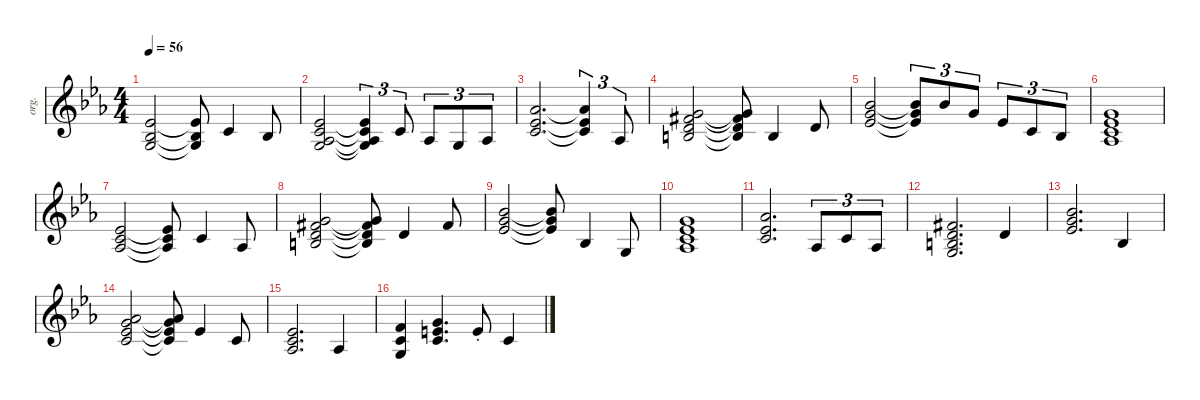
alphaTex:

\defaultSystemsLayout 4
\hideDynamics
\bracketExtendMode groupsimilarinstruments
\otherSystemsTrackNameOrientation horizontal
\track ("Keyboard 2" "org.") {instrument synthstrings1}
\staff {score}
\tuning (E4 B3 G3 D3 A2 E2)
\ts (4 4)
\tempo 56
\clef g2
\ks cminor
(4.2{acc b} 3.3{acc b} 5.4{acc forcenatural}).2{dy f beam Up} (4.2{t acc b} 3.3{t acc b} 5.4{t acc forcenatural}).8{beam Up} 1.2{acc forcenatural}.4{beam Up} 3.3{acc b}.8{beam Up} |
(0.3{acc forcenatural} 13.4{acc b} 15.5{acc forcenatural} 16.6{acc b}).2{beam Up} (0.3{t acc forcenatural} 13.4{t acc b} 15.5{t acc forcenatural} 16.6{t acc b}).4{tu (3 2) beam Up} 1.2{acc forcenatural}.8{tu (3 2) beam Up} 1.3{acc b}.8{tu (3 2) beam Up} 0.3{acc forcenatural}.8{tu (3 2) beam Up} 1.3{acc b}.8{tu (3 2) beam Up} |
(4.1{acc b} 4.2{acc b} 5.3{acc forcenatural}).2{d beam Up} (4.1{t acc b} 4.2{t acc b} 5.3{t acc forcenatural}).4{tu (3 2) beam Up} 6.4{acc b}.8{tu (3 2) beam Up} |
(0.2{acc forcenatural} 12.3{acc forcenatural} 16.4{acc #} 17.5{acc forcenatural}).2{beam Up} (0.2{t acc forcenatural} 12.3{t acc forcenatural} 16.4{t acc #} 17.5{t acc forcenatural}).8{beam Up} 4.3{acc forcenatural}.4{beam Up} 3.2{acc forcenatural}.8{beam Up} |
(6.1{acc b} 8.2{acc forcenatural} 8.3{acc b}).2{beam Up} (6.1{t acc b} 8.2{t acc forcenatural} 8.3{t acc b}).8{tu (3 2) beam Up} 6.1{acc b}.8{tu (3 2) beam Up} 8.2{acc forcenatural}.8{tu (3 2) beam Up} 8.3{acc b}.8{tu (3 2) beam Up} 5.3{acc forcenatural}.8{tu (3 2) beam Up} 8.4{acc b}.8{tu (3 2) beam Up} |
(3.1{acc forcenatural} 4.2{acc b} 5.3{acc forcenatural} 6.4{acc b}).1{beam Up} |
(4.2{acc b} 5.3{acc forcenatural} 6.4{acc b}).2{beam Up} (4.2{t acc b} 5.3{t acc forcenatural} 6.4{t acc b}).8{beam Up} 1.2{acc forcenatural}.4{beam Up} 1.3{acc b}.8{beam Up} |
(0.2{acc forcenatural} 12.3{acc forcenatural} 16.4{acc #} 17.5{acc forcenatural}).2{beam Up} (0.2{t acc forcenatural} 12.3{t acc forcenatural} 16.4{t acc #} 17.5{t acc forcenatural}).8{beam Up} 3.2{acc forcenatural}.4{beam Up} 2.1{acc #}.8{beam Up} |
(6.1{acc b} 8.2{acc forcenatural} 8.3{acc b}).2{beam Up} (6.1{t acc b} 8.2{t acc forcenatural} 8.3{t acc b}).8{beam Up} 3.3{acc b}.4{beam Up} 0.3{acc forcenatural}.8{beam Up} |
(3.1{acc forcenatural} 4.2{acc b} 5.3{acc forcenatural} 6.4{acc b}).1{beam Up} |
(4.1{acc b} 4.2{acc b} 5.3{acc forcenatural}).2{d beam Up} 6.4{acc b}.8{tu (3 2) beam Up} 5.3{acc forcenatural}.8{tu (3 2) beam Up} 6.4{acc b}.8{tu (3 2) beam Up} |
(2.1{acc #} 3.2{acc forcenatural} 4.3{acc forcenatural} 5.4{acc forcenatural}).2{d beam Up} 3.2{acc forcenatural}.4{beam Up} |
(6.1{acc b} 8.2{acc forcenatural} 8.3{acc b}).2{d beam Up} 8.4{acc b}.4{beam Up} |
(4.1{acc b} 8.2{acc forcenatural} 8.3{acc b} 10.4{acc forcenatural}).2{beam Up} (4.1{t acc b} 8.2{t acc forcenatural} 8.3{t acc b} 10.4{t acc forcenatural}).8{beam Up} 4.2{acc b}.4{beam Up} 5.3{acc forcenatural}.8{beam Up} |
(4.2{acc b} 5.3{acc forcenatural} 6.4{acc b}).2{d beam Up} 6.4{acc b}.4{beam Up} |
(6.2{acc forcenatural} 5.3{acc forcenatural} 5.4{acc forcenatural}).4{beam Up} (3.1{acc forcenatural} 5.2{acc forcenatural} 5.3{acc forcenatural}).4{d beam Up} 5.2{st acc forcenatural}.8{beam Up} 5.3{acc forcenatural}.4{beam Up}
